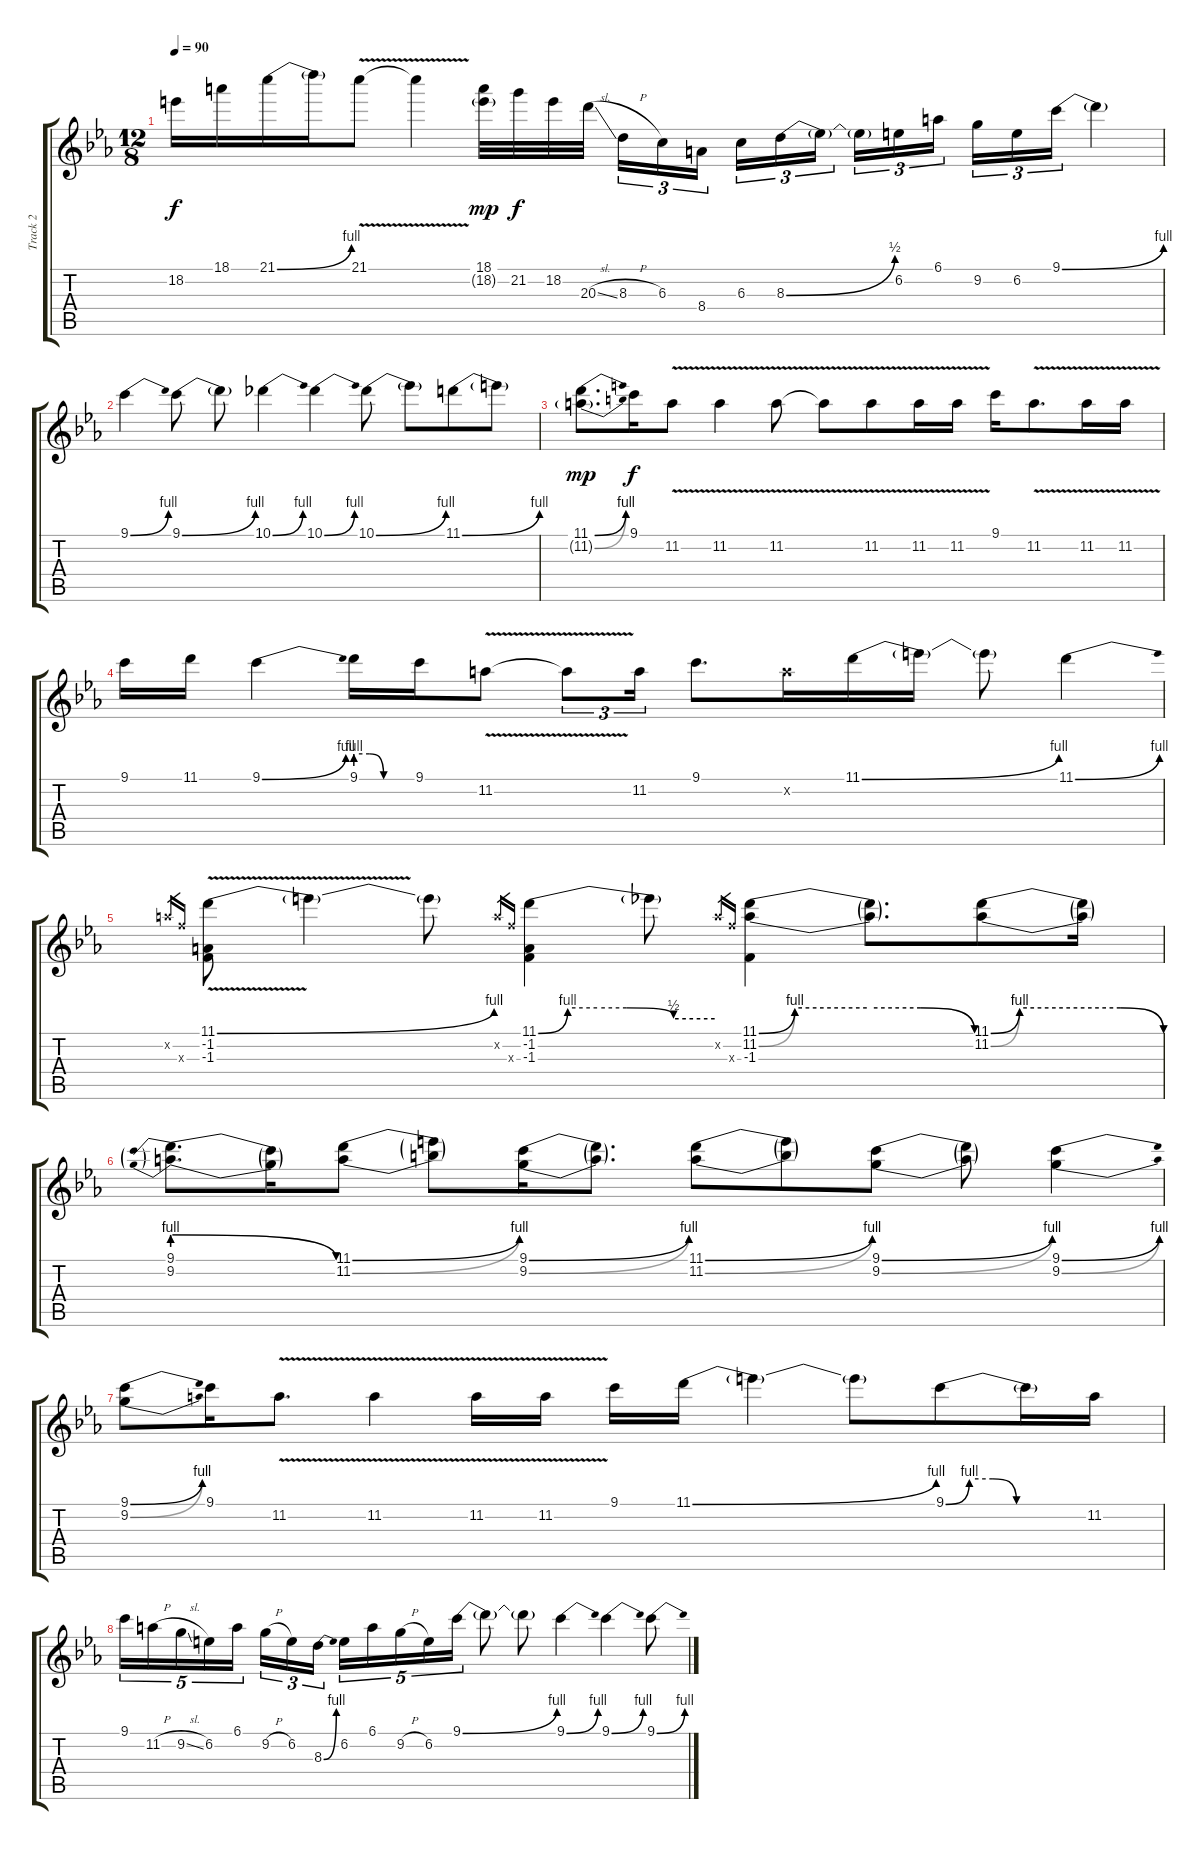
\track ("Track 2" "Track 2") {instrument electricguitarjazz}
\staff {score tabs}
\tuning (Eb4 Bb3 Gb3 Db3 Ab2 Eb2) {hide}
\ts (12 8)
\tempo 90
\clef g2
\ks eb
18.2.16{dy f} 18.1.16 21.1{be (bend 0 0 60 4)}.16 21.1{t}.16 21.1{v}.8 21.1{t}.4 (18.1 18.2{g}).32{dy mp} 21.2.32{dy f} 18.2.32 20.3{sl}.32 8.3{h}.16{tu (3 2)} 6.3.16{tu (3 2)} 8.4.16{tu (3 2) beam splitsecondary} 6.3.16{tu (3 2)} 8.3{be (bend 0 0 60 2)}.16{tu (3 2)} 8.3{t}.16{tu (3 2) beam splitsecondary} 8.3{t}.16{tu (3 2)} 6.2.16{tu (3 2)} 6.1.16{tu (3 2)} 9.2.16{tu (3 2)} 6.2.16{tu (3 2)} 9.1{be (bend 0 0 60 4)}.16{tu (3 2)} 9.1{t}.4 |
9.1{be (bend 0 0 60 4)}.4 9.1{be (bend 0 0 60 4)}.8 9.1{t}.8 10.1{be (bend 0 0 60 4)}.4 10.1{be (bend 0 0 60 4)}.4 10.1{be (bend 0 0 60 4)}.8 10.1{t}.8 11.1{be (bend 0 0 60 4)}.8 11.1{t}.8 |
(11.1{be (bend 0 0 60 4)} 11.2{be (bend 0 0 60 4) g}).8{d dy mp} 9.1.16{dy f} 11.2{v}.8 11.2{v}.4 11.2{v}.8 11.2{t}.8 11.2{v}.8 11.2{v}.16 11.2{v}.16 9.1.16 11.2{v}.8{d} 11.2{v}.16 11.2{v}.16 |
9.1.16 11.1.16 9.1{be (bend 0 0 60 4)}.4 9.1{be (custom 0 4 15 4 30 0 60 0)}.16 9.1.16 11.2{v}.8 11.2{t}.8{tu (3 2)} 11.2.16{tu (3 2)} 9.1.8{d} 11.2{x}.16 11.1{be (bend 0 0 60 4)}.16 11.1{t}.16 11.1{t}.8 11.1{be (bend 0 0 60 4)}.4 |
11.2{x}.16{gr} 11.3{x}.16{gr} (11.1{be (bend 0 0 60 4) v} -1.2 -1.3).8 11.1{t}.4 11.1{t}.8 11.2{x}.16{gr} 11.3{x}.16{gr} (11.1{be (custom 0 0 10 4 20 4 30 4 46 2 60 2)} -1.2 -1.3).4 11.1{t}.8 11.2{x}.16{gr} 11.3{x}.16{gr} (11.1{be (custom 0 0 10 4 20 4 30 4 45 4 60 0)} 11.2{be (custom 0 0 10 4 20 4 30 4 45 4 60 0)} -1.3).4 (11.1{t} 11.2{t}).8{d} (11.1{be (custom 0 0 10 4 20 4 30 4 45 4 60 0)} 11.2{be (custom 0 0 10 4 20 4 30 4 45 4 60 0)}).8 (11.1{t} 11.2{t}).16 |
(9.1{be (prebendrelease 0 4 60 0)} 9.2{be (prebendrelease 0 4 60 0)}).8{d} (9.1{t} 9.2{t}).16 (11.1{be (bend 0 0 60 4)} 11.2{be (bend 0 0 60 4)}).8 (11.1{t} 11.2{t}).8 (9.1{be (bend 0 0 60 4)} 9.2{be (bend 0 0 60 4)}).16 (9.1{t} 9.2{t}).8{d} (11.1{be (bend 0 0 60 4)} 11.2{be (bend 0 0 60 4)}).8 (11.1{t} 11.2{t}).8 (9.1{be (bend 0 0 60 4)} 9.2{be (bend 0 0 60 4)}).8 (9.1{t} 9.2{t}).8 (9.1{be (bend 0 0 60 4)} 9.2{be (bend 0 0 60 4)}).4 |
(9.1{be (bend 0 0 60 4)} 9.2{be (bend 0 0 60 4)}).8 9.1.16 11.2{v}.8{d} 11.2{v}.4 11.2{v}.16 11.2{v}.16 9.1.16 11.1{be (bend 0 0 60 4)}.16 11.1{t}.4 11.1{t}.8 9.1{be (custom 0 0 10 4 20 4 30 0 60 0)}.8 9.1{t}.16 11.2.16 |
9.1.16{tu (5 4)} 11.2{h}.16{tu (5 4)} 9.2{sl}.16{tu (5 4)} 6.2.16{tu (5 4)} 6.1.16{tu (5 4) beam splitsecondary} 9.2{h}.16{tu (3 2)} 6.2.16{tu (3 2)} 8.3{be (bend 0 0 60 4)}.16{tu (3 2)} 6.2.16{tu (5 4)} 6.1.16{tu (5 4)} 9.2{h}.16{tu (5 4)} 6.2.16{tu (5 4)} 9.1{be (bend 0 0 60 4)}.16{tu (5 4)} 9.1{t}.8 9.1{t}.8 9.1{be (bend 0 0 60 4)}.4 9.1{be (bend 0 0 60 4)}.4 9.1{be (bend 0 0 60 4)}.8
